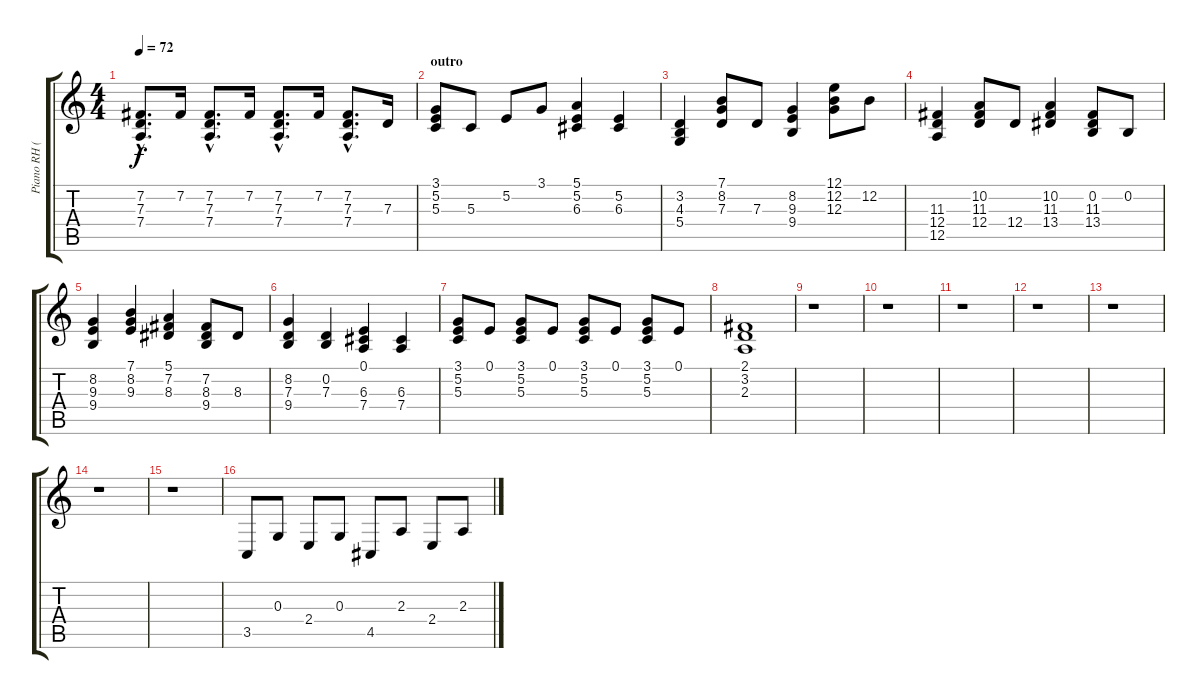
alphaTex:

\track ("Piano RH (Mercury)" "Piano RH (") {instrument brightacousticpiano}
\staff {score tabs}
\tuning (E4 B3 G3 D3 A2 E2) {hide}
\ts (4 4)
\tempo 72
\clef g2
\ks c
(7.2{hac} 7.3{hac} 7.4{hac}).8{d dy f} 7.2.16 (7.2{hac} 7.3{hac} 7.4{hac}).8{d} 7.2.16 (7.2{hac} 7.3{hac} 7.4{hac}).8{d} 7.2.16 (7.2{hac} 7.3{hac} 7.4{hac}).8{d} 7.3.16 |
\section ("" "outro")
(3.1 5.2 5.3).8 5.3.8 5.2.8 3.1.8 (5.1 5.2 6.3).4 (5.2 6.3).4 |
(3.2 4.3 5.4).4 (7.1 8.2 7.3).8 7.3.8 (8.2 9.3 9.4).4 (12.1 12.2 12.3).8 12.2.8 |
(11.3 12.4 12.5).4 (10.2 11.3 12.4).8 12.4.8 (10.2 11.3 13.4).4 (0.2 11.3 13.4).8 0.2.8 |
(8.2 9.3 9.4).4 (7.1 8.2 9.3).4 (5.1 7.2 8.3).4 (7.2 8.3 9.4).8 8.3.8 |
(8.2 7.3 9.4).4 (0.2 7.3).4 (0.1 6.3 7.4).4 (6.3 7.4).4 |
(3.1 5.2 5.3).8 0.1.8 (3.1 5.2 5.3).8 0.1.8 (3.1 5.2 5.3).8 0.1.8 (3.1 5.2 5.3).8 0.1.8 |
(2.1 3.2 2.3).1 |
r.1 |
r.1 |
r.1 |
r.1 |
r.1 |
r.1 |
r.1 |
3.5.8 0.3.8 2.4.8 0.3.8 4.5.8 2.3.8 2.4.8 2.3.8
